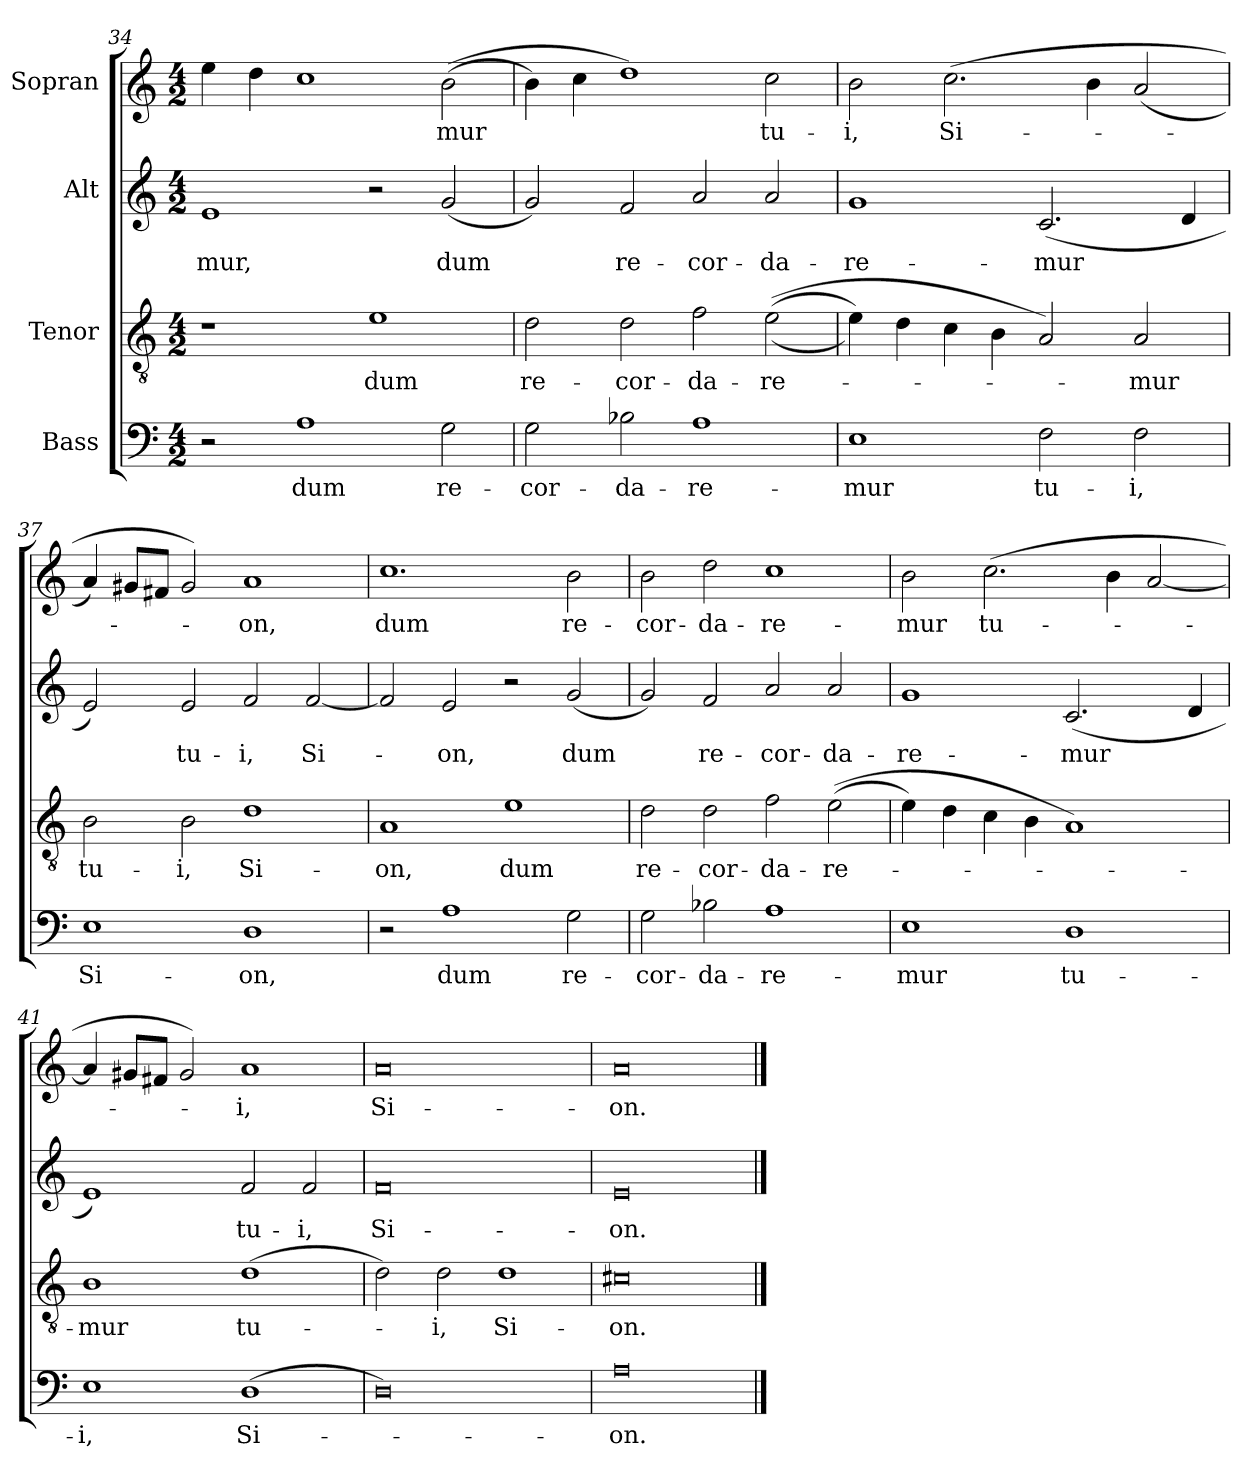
**kern	**text	**kern	**text	**kern	**text	**kern	**text
*part4	*part4	*part3	*part3	*part2	*part2	*part1	*part1
*staff4	*staff4	*staff3	*staff3	*staff2	*staff2	*staff1	*staff1
*I"Bass	*	*I"Tenor	*	*I"Alt	*	*I"Sopran	*
!!LO:LB:g=z
*clefF4	*	*clefGv2	*	*clefG2	*	*clefG2	*
*k[]	*	*k[]	*	*k[]	*	*k[]	*
*M4/2	*	*M4/2	*	*M4/2	*	*M4/2	*
=34	=34	=34	=34	=34	=34	=34	=34
2r	.	1r	.	1e	mur,	4ee\	.
.	.	.	.	.	.	4dd\	.
1A	dum	.	.	.	.	1cc	.
.	.	1e	dum	2r	.	.	.
2G\	re-	.	.	(2g/	dum	((2b\	-mur
=35	=35	=35	=35	=35	=35	=35	=35
2G\	cor-	2d\	re-	2g/)	.	4b\)	.
.	.	.	.	.	.	4cc\	.
2B-X\	da-	2d\	cor-	2f/	re-	1dd)	.
1A	re-	2f\	da-	2a/	cor-	.	.
.	.	(((2e\	re-	2a/	da-	2cc\	tu-
=36	=36	=36	=36	=36	=36	=36	=36
1E	-mur	4e\))	.	1g	re-	2b\	i,
.	.	4d\	.	.	.	.	.
.	.	4c\	.	.	.	(2.cc\	Si-
.	.	4B\	.	.	.	.	.
2F\	tu-	2A/)	.	(2.c/	mur	.	.
.	.	.	.	.	.	4b\	.
2F\	i,	2A/	-mur	.	.	(2a/	.
.	.	.	.	4d/	.	.	.
=37	=37	=37	=37	=37	=37	=37	=37
1E	Si-	2B\	tu-	2e/)	.	4a/)	.
.	.	.	.	.	.	8g#X/L	.
.	.	.	.	.	.	8f#X/J	.
.	.	2B\	i,	2e/	tu-	2g#/)	.
1D	on,	1d	Si-	2f/	-i,	1a	-on,
.	.	.	.	[2f/	Si-	.	.
=38	=38	=38	=38	=38	=38	=38	=38
2r	.	1A	on,	2f/]	.	1.cc	dum
1A	dum	.	.	2e/	-on,	.	.
.	.	1e	dum	2r	.	.	.
2G\	re-	.	.	(2g/	dum	2b\	re-
!!LO:LB:g=z
=39	=39	=39	=39	=39	=39	=39	=39
2G\	cor-	2d\	re-	2g/)	.	2b\	cor-
2B-X\	da-	2d\	cor-	2f/	re-	2dd\	da-
1A	re-	2f\	da-	2a/	-cor-	1cc	re-
.	.	((2e\	re-	2a/	-da-	.	.
=40	=40	=40	=40	=40	=40	=40	=40
1E	mur	4e\)	.	1g	-re-	2b\	mur
.	.	4d\	.	.	.	.	.
.	.	4c\	.	.	.	(2.cc\	tu-
.	.	4B\	.	.	.	.	.
1D	tu-	1A)	.	(2.c/	-mur	.	.
.	.	.	.	.	.	4b\	.
.	.	.	.	.	.	[2a/	.
.	.	.	.	4d/	.	.	.
=41	=41	=41	=41	=41	=41	=41	=41
1E	i,	1B	-mur	1e)	.	4a/]	.
.	.	.	.	.	.	8g#X/L	.
.	.	.	.	.	.	8f#X/J	.
.	.	.	.	.	.	2g#/)	.
*	*	*	*	*	*	*MM160	*
(1D	Si-	(1d	tu-	2f/	tu-	1a	-i,
.	.	.	.	2f/	i,	.	.
=42	=42	=42	=42	=42	=42	=42	=42
*	*	*	*	*	*	*MM140	*
0D)	.	2d\)	.	0f	Si-	0a	Si-
.	.	2d\	-i,	.	.	.	.
.	.	1d	Si-	.	.	.	.
=43	=43	=43	=43	=43	=43	=43	=43
0A	on.	0c#X	on.	0e	on.	0a	-on.
==	==	==	==	==	==	==	==
*-	*-	*-	*-	*-	*-	*-	*-
